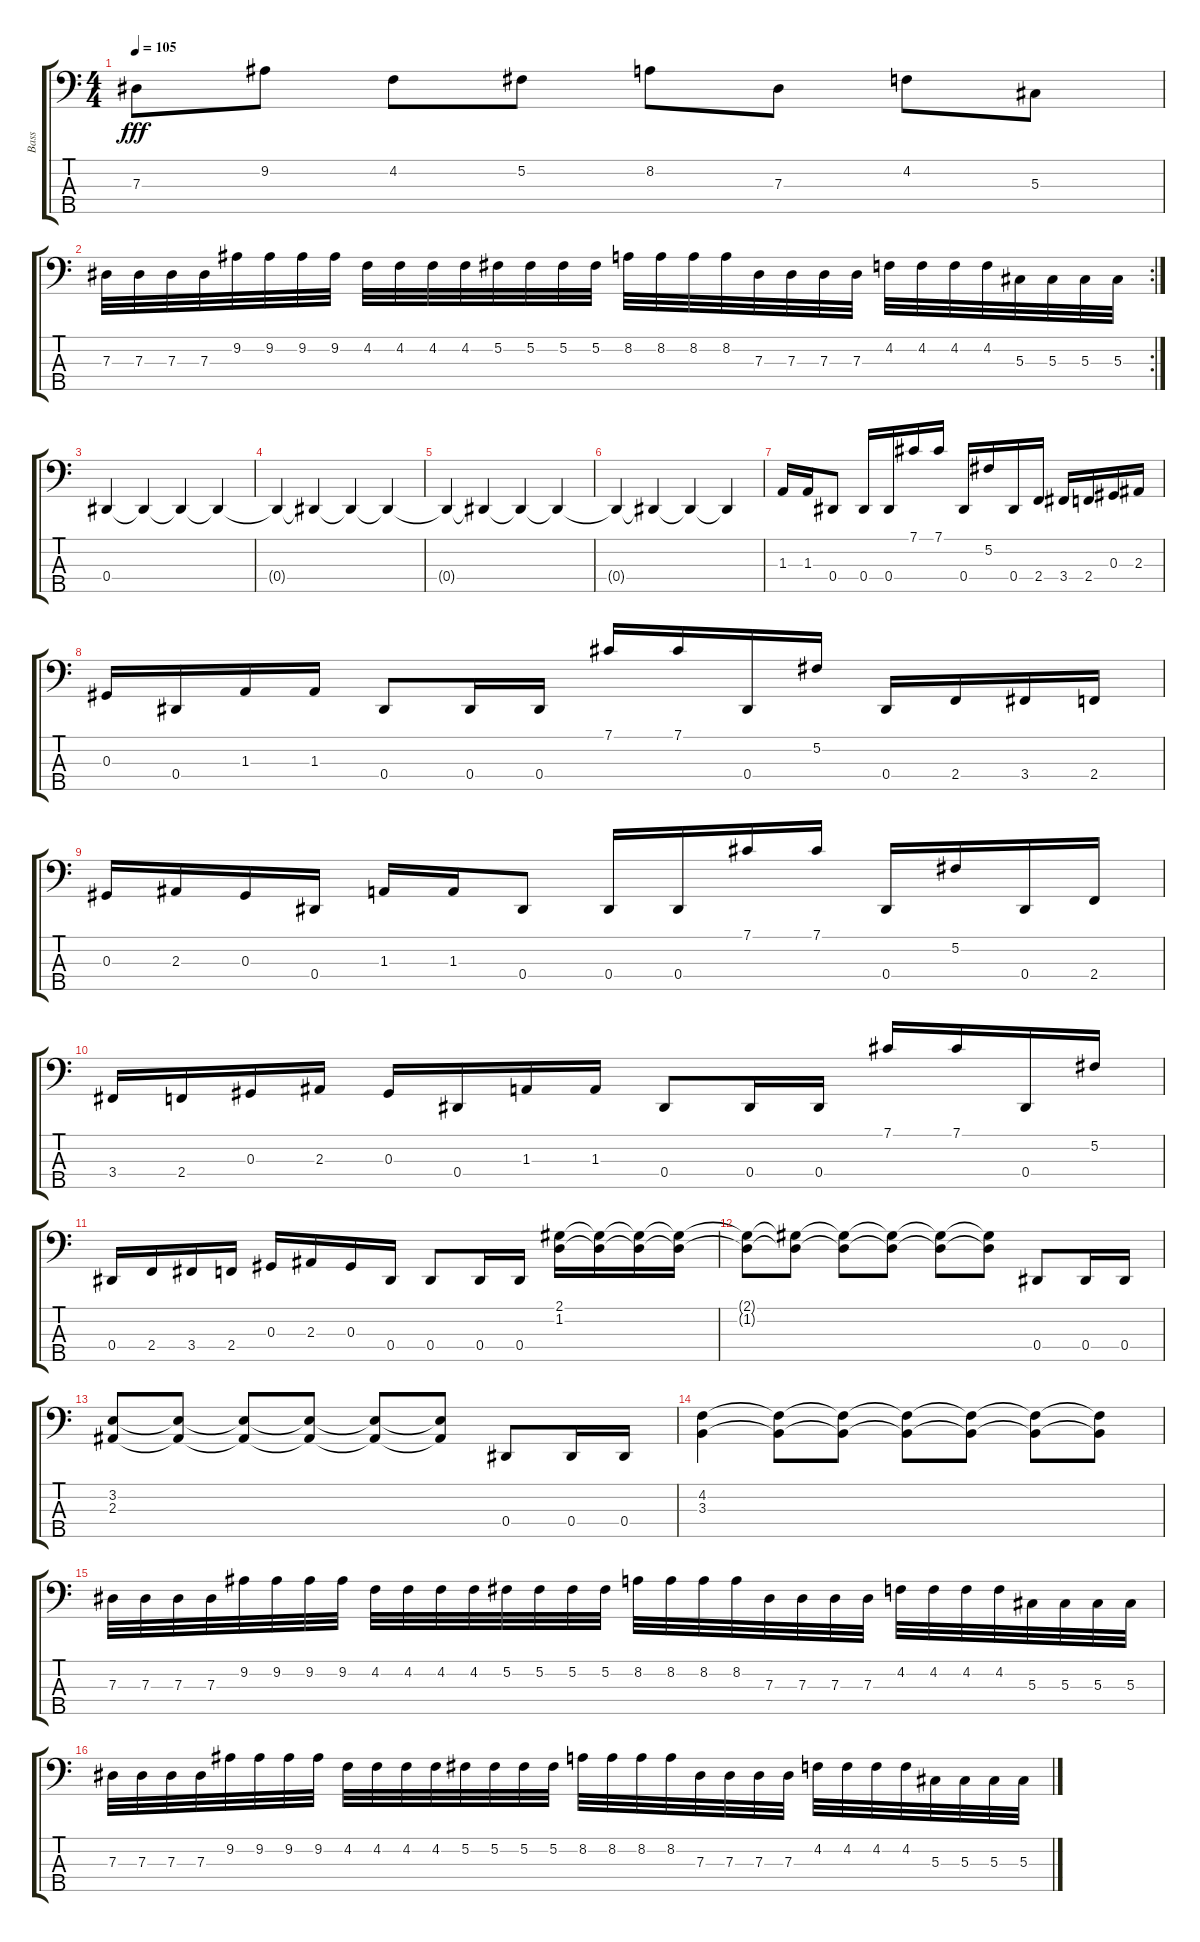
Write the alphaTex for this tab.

\track ("Bass" "Bass") {instrument electricbasspick}
\staff {score tabs}
\tuning (Gb2 Db2 Ab1 Eb1 Bb0) {hide}
\ts (4 4)
\tempo 105
\clef f4
\ks c
7.3.8{dy fff instrument electricbasspick} 9.2.8 4.2.8 5.2.8 8.2.8 7.3.8 4.2.8 5.3.8 |
\rc 2
7.3.32 7.3.32 7.3.32 7.3.32 9.2.32 9.2.32 9.2.32 9.2.32 4.2.32 4.2.32 4.2.32 4.2.32 5.2.32 5.2.32 5.2.32 5.2.32 8.2.32 8.2.32 8.2.32 8.2.32 7.3.32 7.3.32 7.3.32 7.3.32 4.2.32 4.2.32 4.2.32 4.2.32 5.3.32 5.3.32 5.3.32 5.3.32 |
0.4.4 0.4{t}.4 0.4{t}.4 0.4{t}.4 |
0.4{t}.4 0.4{t}.4 0.4{t}.4 0.4{t}.4 |
0.4{t}.4 0.4{t}.4 0.4{t}.4 0.4{t}.4 |
0.4{t}.4 0.4{t}.4 0.4{t}.4 0.4{t}.4 |
1.3.16 1.3.16 0.4.8 0.4.16 0.4.16 7.1.16 7.1.16 0.4.16 5.2.16 0.4.16 2.4.16 3.4.16 2.4.16 0.3.16 2.3.16 |
0.3.16 0.4.16 1.3.16 1.3.16 0.4.8 0.4.16 0.4.16 7.1.16 7.1.16 0.4.16 5.2.16 0.4.16 2.4.16 3.4.16 2.4.16 |
0.3.16 2.3.16 0.3.16 0.4.16 1.3.16 1.3.16 0.4.8 0.4.16 0.4.16 7.1.16 7.1.16 0.4.16 5.2.16 0.4.16 2.4.16 |
3.4.16 2.4.16 0.3.16 2.3.16 0.3.16 0.4.16 1.3.16 1.3.16 0.4.8 0.4.16 0.4.16 7.1.16 7.1.16 0.4.16 5.2.16 |
0.4.16 2.4.16 3.4.16 2.4.16 0.3.16 2.3.16 0.3.16 0.4.16 0.4.8 0.4.16 0.4.16 (2.1 1.2).16 (2.1{t} 1.2{t}).16 (2.1{t} 1.2{t}).16 (2.1{t} 1.2{t}).16 |
(2.1{t} 1.2{t}).8 (2.1{t} 1.2{t}).8 (2.1{t} 1.2{t}).8 (2.1{t} 1.2{t}).8 (2.1{t} 1.2{t}).8 (2.1{t} 1.2{t}).8 0.4.8 0.4.16 0.4.16 |
(3.2 2.3).8 (3.2{t} 2.3{t}).8 (3.2{t} 2.3{t}).8 (3.2{t} 2.3{t}).8 (3.2{t} 2.3{t}).8 (3.2{t} 2.3{t}).8 0.4.8 0.4.16 0.4.16 |
(4.2 3.3).4 (4.2{t} 3.3{t}).8 (4.2{t} 3.3{t}).8 (4.2{t} 3.3{t}).8 (4.2{t} 3.3{t}).8 (4.2{t} 3.3{t}).8 (4.2{t} 3.3{t}).8 |
7.3.32 7.3.32 7.3.32 7.3.32 9.2.32 9.2.32 9.2.32 9.2.32 4.2.32 4.2.32 4.2.32 4.2.32 5.2.32 5.2.32 5.2.32 5.2.32 8.2.32 8.2.32 8.2.32 8.2.32 7.3.32 7.3.32 7.3.32 7.3.32 4.2.32 4.2.32 4.2.32 4.2.32 5.3.32 5.3.32 5.3.32 5.3.32 |
7.3.32 7.3.32 7.3.32 7.3.32 9.2.32 9.2.32 9.2.32 9.2.32 4.2.32 4.2.32 4.2.32 4.2.32 5.2.32 5.2.32 5.2.32 5.2.32 8.2.32 8.2.32 8.2.32 8.2.32 7.3.32 7.3.32 7.3.32 7.3.32 4.2.32 4.2.32 4.2.32 4.2.32 5.3.32 5.3.32 5.3.32 5.3.32
